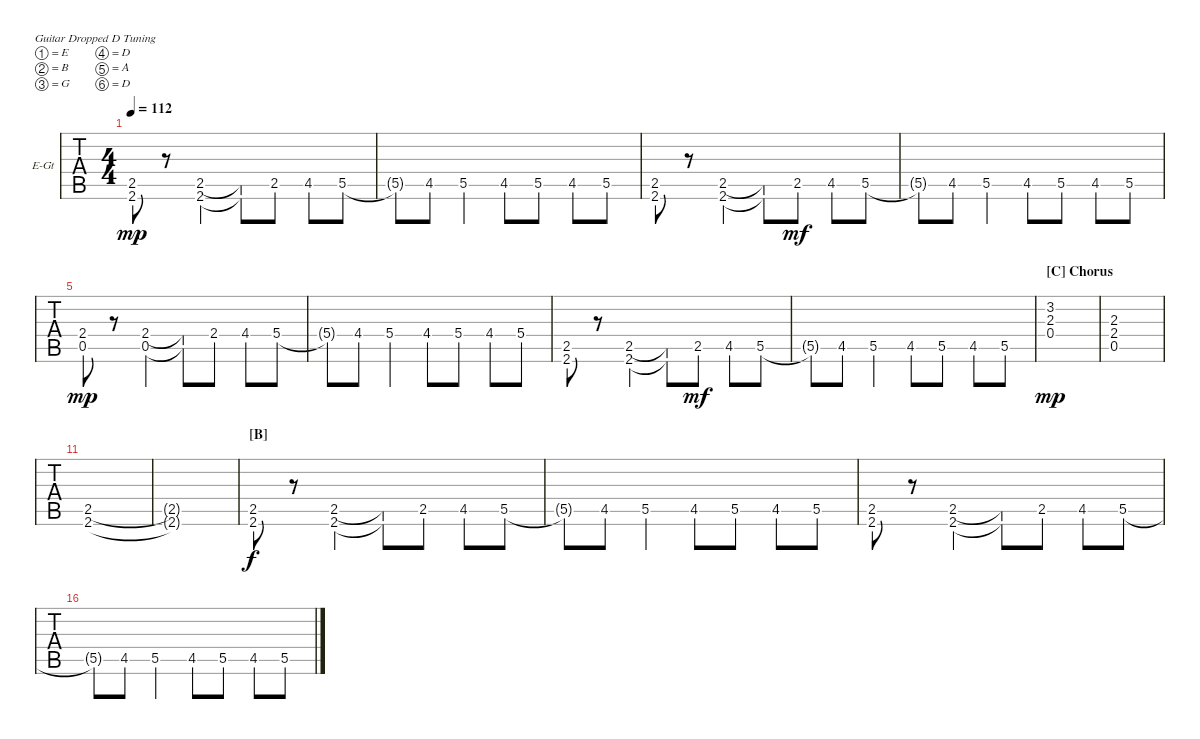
\bracketExtendMode nobrackets
\firstSystemTrackNameOrientation horizontal
\otherSystemsTrackNameOrientation horizontal
\defaultBarNumberDisplay FirstOfSystem
\track ("Guitar2" "E-Gt") {instrument distortionguitar}
\staff {tabs}
\tuning (E4 B3 G3 D3 A2 D2)
\ts (4 4)
\tempo 112
\clef g2
\ks c
(2.6 2.5).8{dy mp} r.8 (2.6 2.5).4 (2.6{t} 2.5{t}).8 2.5.8 4.5.8 5.5.8 |
5.5{t}.8 4.5.8 5.5.4 4.5{st}.8 5.5{st}.8 4.5{st}.8 5.5.8 |
(2.5 2.6).8 r.8 (2.5 2.6).4 (2.5{t} 2.6{t}).8 2.5.8{dy mf} 4.5.8 5.5.8 |
5.5{t}.8 4.5.8 5.5.4 4.5{st}.8 5.5{st}.8 4.5{st}.8 5.5.8 |
(2.4 0.5).8{dy mp} r.8 (2.4 0.5).4 (2.4{t} 0.5{t}).8 2.4.8 4.4.8 5.4.8 |
5.4{t}.8 4.4.8 5.4.4 4.4{st}.8 5.4{st}.8 4.4{st}.8 5.4.8 |
(2.5 2.6).8 r.8 (2.5 2.6).4 (2.5{t} 2.6{t}).8 2.5.8{dy mf} 4.5.8 5.5.8 |
5.5{t}.8 4.5.8 5.5.4 4.5{st}.8 5.5{st}.8 4.5{st}.8 5.5.8 |
\section ("C" "Chorus")
(0.4 2.3 3.2).1{dy mp} |
(0.5 2.4 2.3).1 |
(2.6 2.5).1 |
(2.6{t} 2.5{t}).1 |
\section ("B" "")
(2.6 2.5).8{dy f} r.8 (2.6 2.5).4 (2.6{t} 2.5{t}).8 2.5.8 4.5.8 5.5.8 |
5.5{t}.8 4.5.8 5.5.4 4.5{st}.8 5.5{st}.8 4.5{st}.8 5.5.8 |
(2.5 2.6).8 r.8 (2.5 2.6).4 (2.5{t} 2.6{t}).8 2.5.8 4.5.8 5.5.8 |
5.5{t}.8 4.5.8 5.5.4 4.5{st}.8 5.5{st}.8 4.5{st}.8 5.5.8
